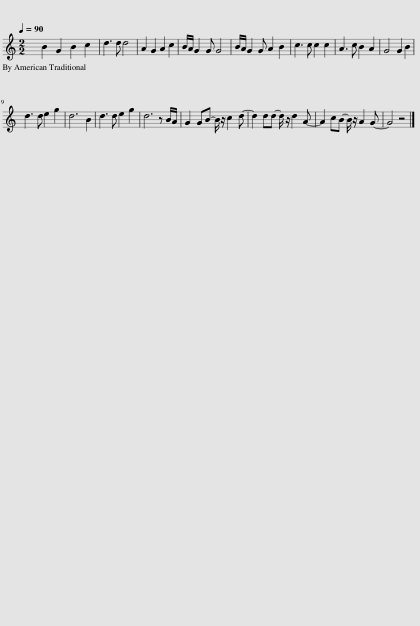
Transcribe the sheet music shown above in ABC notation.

X:1
L:1/8
Q:1/4=90
M:2/2
I:linebreak $
K:C
V:1 treble
V:1
 B2 G2 B2 c2 | d3 d d4 | A2 G2 A2 c2 | B/A/ G2 G G4 | B/A/ G2 G A2 B2 | %5
 c3 c c2 c2 | A3 c B2 A2 | G4 G2 B2 |$ d3 d e2 g2 | d6 B2 | %10
 d3 d e2 g2 | d6 z B/A/ | G2 GB- B/ z/ c2 d- | d2 dd- d/ z/ d2 A- | A2 cB- B/ z/ A2 G- | %15
 G4 z4 |] %16
